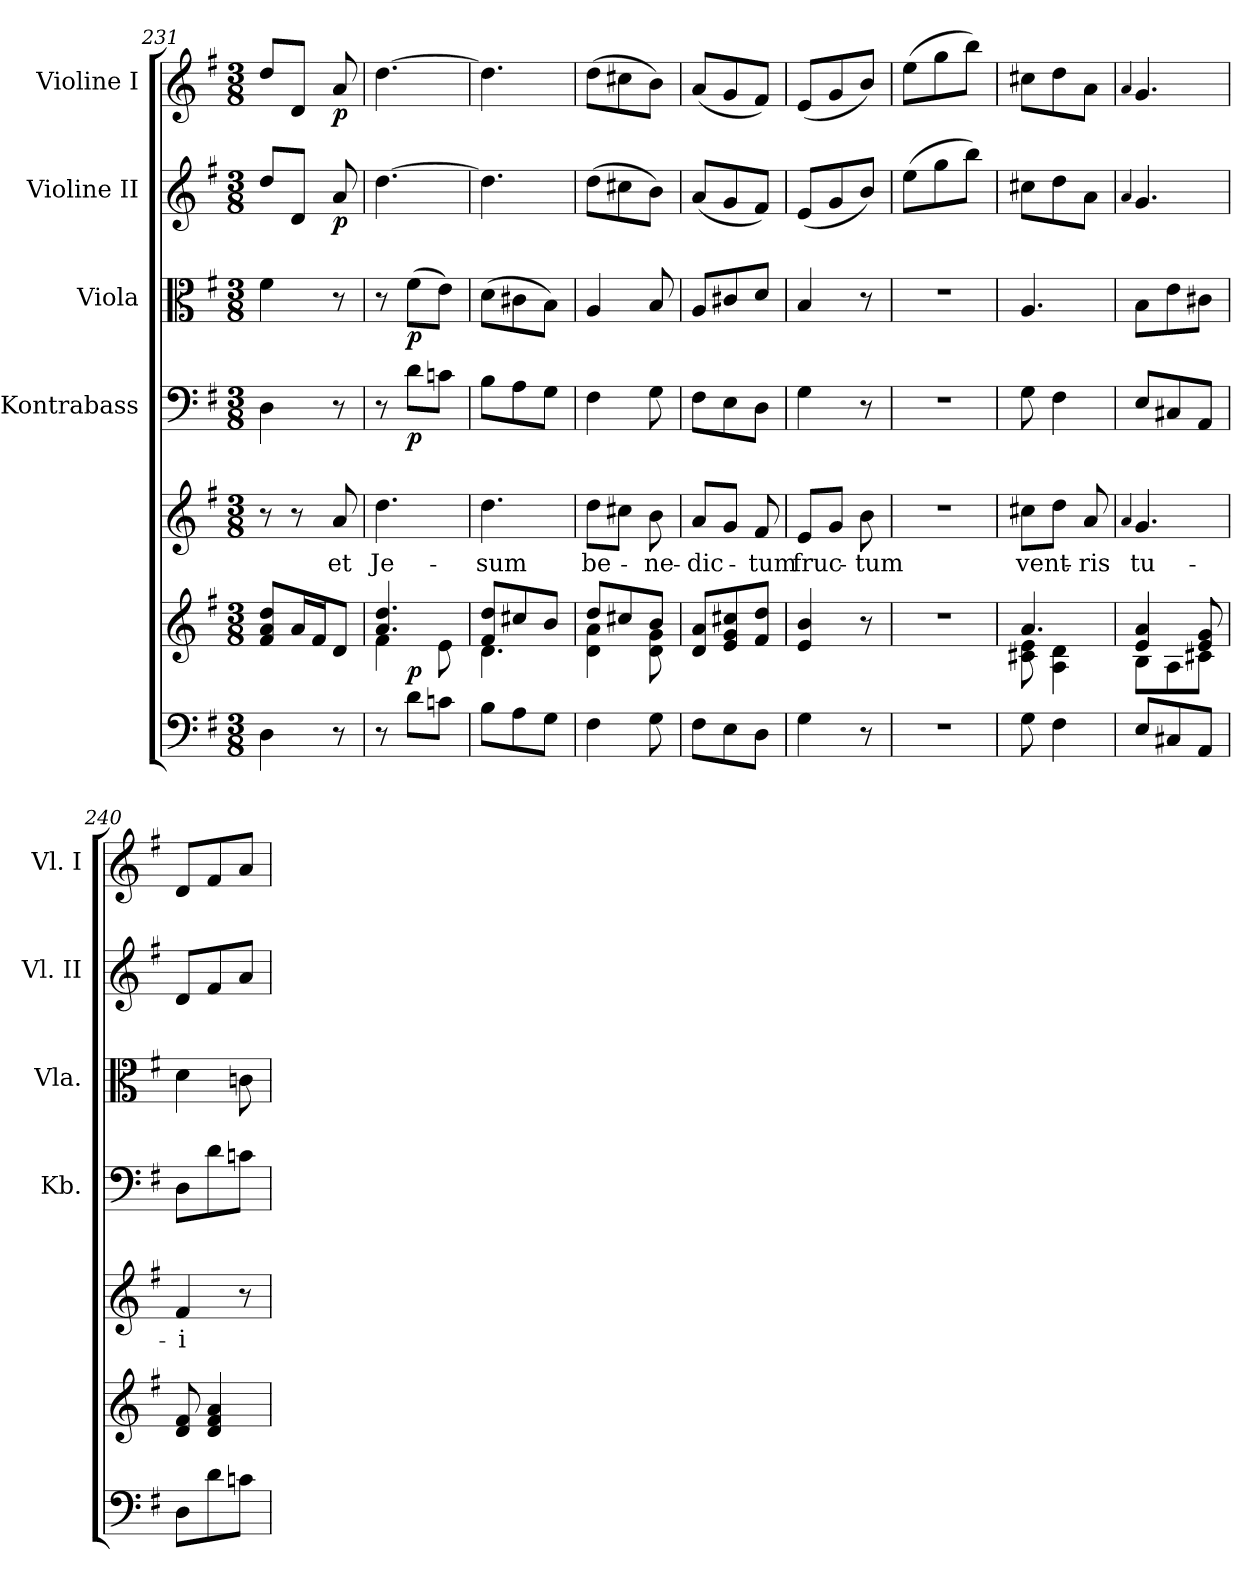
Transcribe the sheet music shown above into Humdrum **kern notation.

**kern	**kern	**dynam	**kern	**text	**kern	**dynam	**kern	**dynam	**kern	**dynam	**kern	**dynam
*part6	*part6	*part6	*part5	*part5	*part4	*part4	*part3	*part3	*part2	*part2	*part1	*part1
*staff7	*staff6	*staff6/7	*staff5	*staff5	*staff4	*staff4	*staff3	*staff3	*staff2	*staff2	*staff1	*staff1
*	*	*	*	*	*I"Kontrabass	*	*I"Viola	*	*I"Violine II	*	*I"Violine I	*
*	*	*	*	*	*I'Kb.	*	*I'Vla.	*	*I'Vl. II	*	*I'Vl. I	*
*clefF4	*clefG2	*	*clefG2	*	*clefF4	*	*clefC3	*	*clefG2	*	*clefG2	*
*	*	*	*	*	*ITrd7c12	*	*	*	*	*	*	*
*k[f#]	*k[f#]	*	*k[f#]	*	*k[f#]	*	*k[f#]	*	*k[f#]	*	*k[f#]	*
*G:	*G:	*	*G:	*	*G:	*	*G:	*	*G:	*	*G:	*
*M3/8	*M3/8	*	*M3/8	*	*M3/8	*	*M3/8	*	*M3/8	*	*M3/8	*
=231	=231	=231	=231	=231	=231	=231	=231	=231	=231	=231	=231	=231
4D\	8f#/ 8a/ 8dd/L	.	8r	.	4DD\	.	4f#\	.	8dd/L	.	8dd/L	.
.	16a/L	.	8r	.	.	.	.	.	8d/J	.	8d/J	.
.	16f#/J	.	.	.	.	.	.	.	.	.	.	.
!	!	!	!	!LO:LY:b	!	!	!	!	!	!LO:DY:b	!	!LO:DY:b
8r	8d/J	.	8a/	et	8r	.	8r	.	8a/	p	8a/	p
=232	=232	=232	=232	=232	=232	=232	=232	=232	=232	=232	=232	=232
*	*^	*	*	*	*	*	*	*	*	*	*	*
!	!	!	!	!	!LO:LY:b	!	!	!	!	!	!	!	!
8r	4.a/ 4.dd/	4f#\	.	4.dd\	Je-	8r	.	8r	.	[4.dd\	.	[4.dd\	.
!	!	!	!LO:DY:a=2	!	!	!	!LO:DY:b	!	!LO:DY:b	!	!	!	!
8d\L	.	.	p	.	.	8D\L	p	(>8f#\L	p	.	.	.	.
8cn\J	.	8e\	.	.	.	8Cn\J	.	8e\J)	.	.	.	.	.
=233	=233	=233	=233	=233	=233	=233	=233	=233	=233	=233	=233	=233	=233
!	!	!	!	!	!LO:LY:b	!	!	!	!	!	!	!	!
8B\L	8f#/ 8dd/L	4.d\	.	4.dd\	-sum	8BB\L	.	(>8d\L	.	4.dd\]	.	4.dd\]	.
8A\	8cc#X/	.	.	.	.	8AA\	.	8c#X\	.	.	.	.	.
8G\J	8b/J	.	.	.	.	8GG\J	.	8B\J)	.	.	.	.	.
=234	=234	=234	=234	=234	=234	=234	=234	=234	=234	=234	=234	=234	=234
!	!	!	!	!	!LO:LY:b	!	!	!	!	!	!	!	!
4F#\	8dd/L	4d\ 4a\	.	8dd\L	be-	4FF#\	.	4A/	.	(>8dd\L	.	(>8dd\L	.
.	8cc#X/	.	.	8cc#X\J	.	.	.	.	.	8cc#X\	.	8cc#X\	.
!	!	!	!	!	!LO:LY:b	!	!	!	!	!	!	!	!
8G\	8b/J	8d\ 8g\	.	8b\	-ne-	8GG\	.	8B/	.	8b\J)	.	8b\J)	.
=235	=235	=235	=235	=235	=235	=235	=235	=235	=235	=235	=235	=235	=235
!	!	!	!	!	!LO:LY:b	!	!	!	!	!	!	!	!
*	*v	*v	*	*	*	*	*	*	*	*	*	*	*
8F#\L	8d/ 8a/L	.	8a/L	-dic-	8FF#\L	.	8A/L	.	(<8a/L	.	(<8a/L	.
8E\	8e/ 8g/ 8cc#X/	.	8g/J	.	8EE\	.	8c#X/	.	8g/	.	8g/	.
!	!	!	!	!LO:LY:b	!	!	!	!	!	!	!	!
8D\J	8f#/ 8dd/J	.	8f#/	-tum	8DD\J	.	8d/J	.	8f#/J)	.	8f#/J)	.
!!LO:LB:g=z
=236	=236	=236	=236	=236	=236	=236	=236	=236	=236	=236	=236	=236
!	!	!	!	!LO:LY:b	!	!	!	!	!	!	!	!
4G\	4e/ 4b/	.	8e/L	fruc-	4GG\	.	4B/	.	(<8e/L	.	(<8e/L	.
.	.	.	8g/J	.	.	.	.	.	8g/	.	8g/	.
!	!	!	!	!LO:LY:b	!	!	!	!	!	!	!	!
8r	8r	.	8b\	-tum	8r	.	8r	.	8b/J)	.	8b/J)	.
=237	=237	=237	=237	=237	=237	=237	=237	=237	=237	=237	=237	=237
4.r	4.r	.	4.r	.	4.r	.	4.r	.	(>8ee\L	.	(>8ee\L	.
.	.	.	.	.	.	.	.	.	8gg\	.	8gg\	.
.	.	.	.	.	.	.	.	.	8bb\J)	.	8bb\J)	.
=238	=238	=238	=238	=238	=238	=238	=238	=238	=238	=238	=238	=238
*	*^	*	*	*	*	*	*	*	*	*	*	*
!	!	!	!	!	!LO:LY:b	!	!	!	!	!	!	!	!
8G\	4.a/	8c#X\ 8e\	.	8cc#X\L	vent-	8GG\	.	4.A/	.	8cc#X\L	.	8cc#X\L	.
4F#\	.	4A\ 4d\	.	8dd\J	.	4FF#\	.	.	.	8dd\	.	8dd\	.
!	!	!	!	!	!LO:LY:b	!	!	!	!	!	!	!	!
.	.	.	.	8a/	-ris	.	.	.	.	8a\J	.	8a\J	.
=239	=239	=239	=239	=239	=239	=239	=239	=239	=239	=239	=239	=239	=239
.	.	.	.	4qqa/	.	.	.	.	.	4qqa/	.	4qqa/	.
!	!	!	!	!	!LO:LY:b	!	!	!	!	!	!	!	!
8E/L	4e/ 4a/	8B\L	.	4.g/	tu-	8EE/L	.	8B\L	.	4.g/	.	4.g/	.
8C#X/	.	8A\	.	.	.	8CC#X/	.	8e\	.	.	.	.	.
8AA/J	8e/ 8g/	8c#X\J	.	.	.	8AAA/J	.	8c#X\J	.	.	.	.	.
=240	=240	=240	=240	=240	=240	=240	=240	=240	=240	=240	=240	=240	=240
!	!	!	!	!	!LO:LY:b	!	!	!	!	!	!	!	!
*	*v	*v	*	*	*	*	*	*	*	*	*	*	*
8D\L	8d/ 8f#/	.	4f#/	-i	8DD\L	.	4d\	.	8d/L	.	8d/L	.
8d\	4d/ 4f#/ 4a/	.	.	.	8D\	.	.	.	8f#/	.	8f#/	.
8cn\J	.	.	8r	.	8Cn\J	.	8cn\	.	8a/J	.	8a/J	.
=	=	=	=	=	=	=	=	=	=	=	=	=
*-	*-	*-	*-	*-	*-	*-	*-	*-	*-	*-	*-	*-
